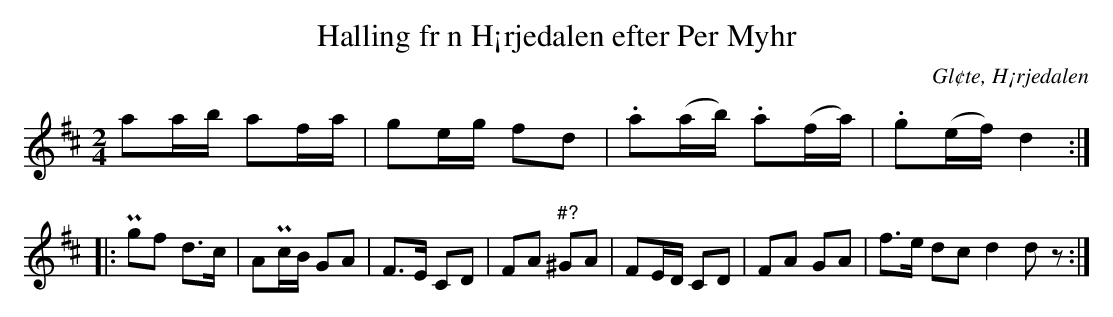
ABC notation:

X:1
T:Halling fr n H¡rjedalen efter Per Myhr
O:Gl¢te, H¡rjedalen
M:2/4
L:1/8
K:D
aa/b/ af/a/ | ge/g/ fd | .a(a/b/) .a(f/a/) | .g(e/f/) d2 ::
Pgf d>c | APc/B/ GA | F>E CD | FA "^#?"^GA | FE/D/ CD | FA GA | f>e dc d2 dz :|
